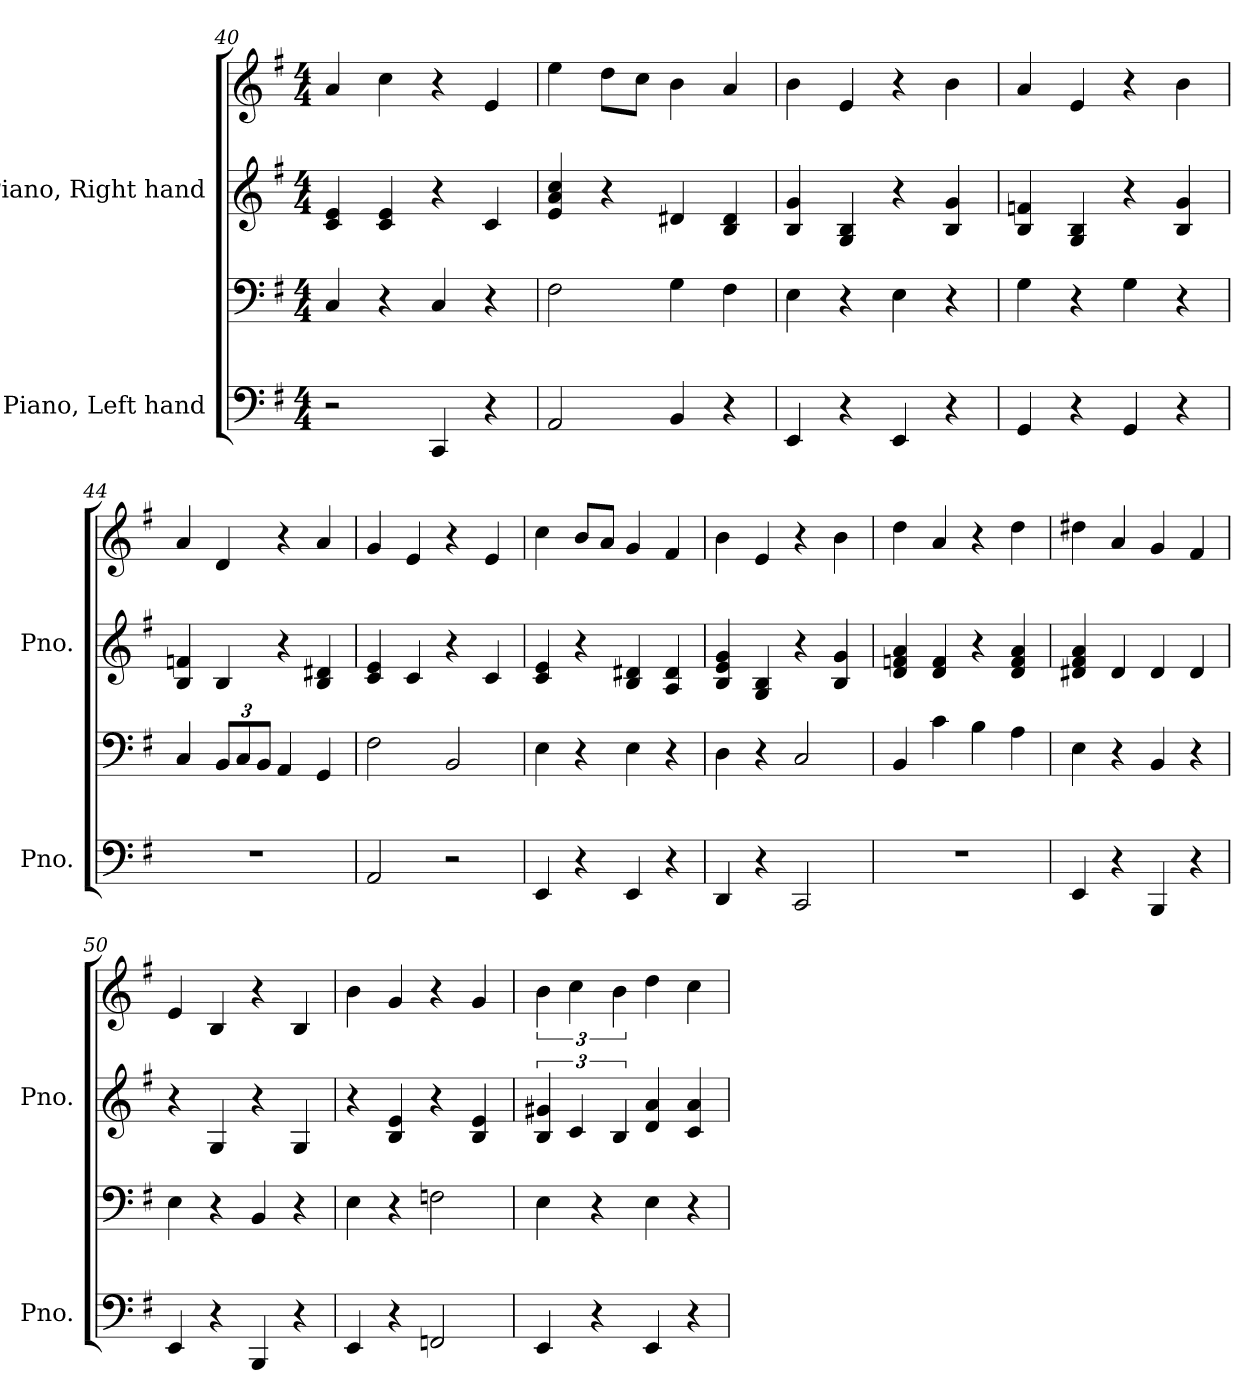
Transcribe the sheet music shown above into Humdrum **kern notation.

**kern	**kern	**kern	**kern
*part2	*part2	*part1	*part1
*staff4	*staff3	*staff2	*staff1
*I"Piano, Left hand	*	*I"Piano, Right hand	*
*I'Pno.	*	*I'Pno.	*
*clefF4	*clefF4	*clefG2	*clefG2
*k[f#]	*k[f#]	*k[f#]	*k[f#]
*M4/4	*M4/4	*M4/4	*M4/4
=40	=40	=40	=40
2r	4C/	4c/ 4e/	4a/
.	4r	4c/ 4e/	4cc\
4CC/	4C/	4r	4r
4r	4r	4c/	4e/
=41	=41	=41	=41
2AA/	2F#\	4e/ 4a/ 4cc/	4ee\
.	.	4r	8dd\L
.	.	.	8cc\J
4BB/	4G\	4d#X/	4b\
4r	4F#\	4B/ 4d#/	4a/
=42	=42	=42	=42
4EE/	4E\	4B/ 4g/	4b\
4r	4r	4G/ 4B/	4e/
4EE/	4E\	4r	4r
4r	4r	4B/ 4g/	4b\
!!LO:LB:g=z
=43	=43	=43	=43
4GG/	4G\	4B/ 4fn/	4a/
4r	4r	4G/ 4B/	4e/
4GG/	4G\	4r	4r
4r	4r	4B/ 4g/	4b\
=44	=44	=44	=44
1r	4C/	4B/ 4fn/	4a/
*	*Xbrackettup	*	*
.	12BB/L	4B/	4d/
.	12C/	.	.
.	12BB/J	.	.
.	4AA/	4r	4r
.	4GG/	4B/ 4d#X/	4a/
=45	=45	=45	=45
2AA/	2F#\	4c/ 4e/	4g/
.	.	4c/	4e/
2r	2BB/	4r	4r
.	.	4c/	4e/
=46	=46	=46	=46
4EE/	4E\	4c/ 4e/	4cc\
4r	4r	4r	8b/L
.	.	.	8a/J
4EE/	4E\	4B/ 4d#X/	4g/
4r	4r	4A/ 4d#/	4f#/
=47	=47	=47	=47
4DD/	4D\	4B/ 4e/ 4g/	4b\
4r	4r	4G/ 4B/	4e/
2CC/	2C/	4r	4r
.	.	4B/ 4g/	4b\
=48	=48	=48	=48
1r	4BB/	4d/ 4fn/ 4a/	4dd\
.	4c\	4d/ 4f/	4a/
.	4B\	4r	4r
.	4A\	4d/ 4f/ 4a/	4dd\
=49	=49	=49	=49
4EE/	4E\	4d#X/ 4f#/ 4a/	4dd#X\
4r	4r	4d#/	4a/
4BBB/	4BB/	4d#/	4g/
4r	4r	4d#/	4f#/
!!LO:LB:g=z
=50	=50	=50	=50
4EE/	4E\	4r	4e/
4r	4r	4G/	4B/
4BBB/	4BB/	4r	4r
4r	4r	4G/	4B/
=51	=51	=51	=51
4EE/	4E\	4r	4b\
4r	4r	4B/ 4e/	4g/
2FFn/	2Fn\	4r	4r
.	.	4B/ 4e/	4g/
=52	=52	=52	=52
4EE/	4E\	6B/ 6g#X/	6b\
.	.	6c/	6cc\
4r	4r	.	.
.	.	6B/	6b\
4EE/	4E\	4d/ 4a/	4dd\
4r	4r	4c/ 4a/	4cc\
=	=	=	=
*-	*-	*-	*-
